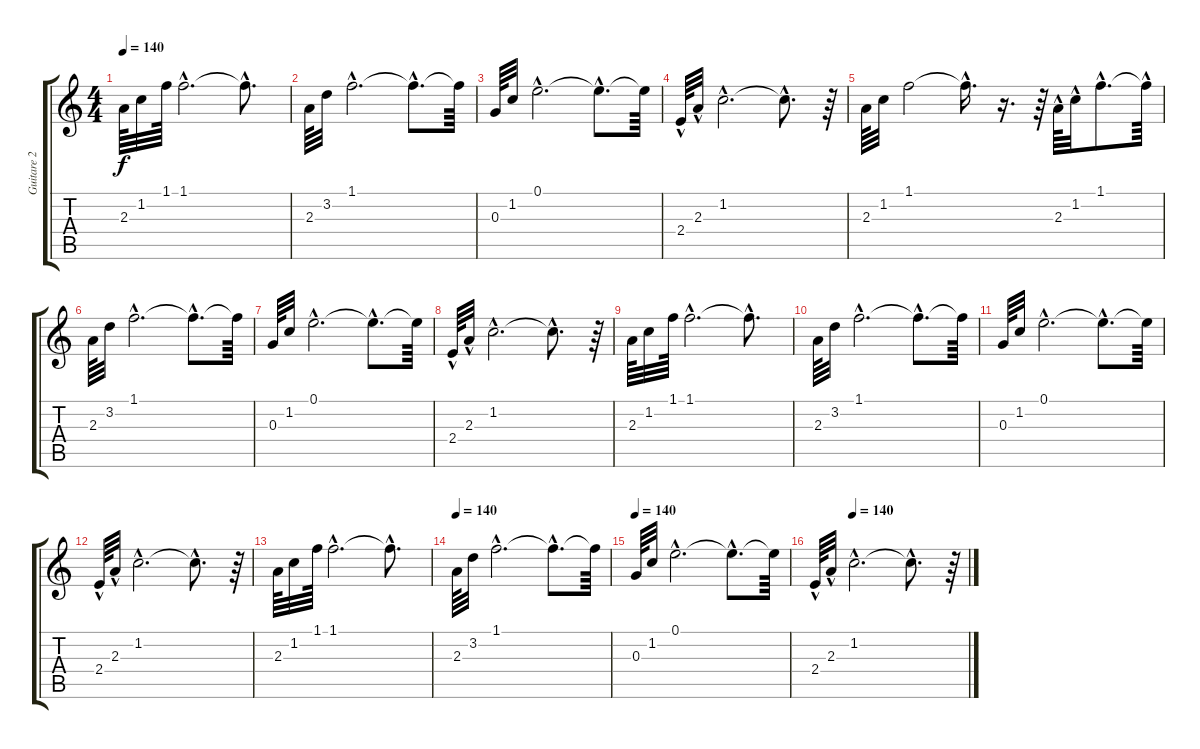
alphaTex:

\track ("Guitare 2" "Guitare 2") {instrument acousticguitarnylon}
\staff {score tabs}
\tuning (E4 B3 G3 D3 A2 E2) {hide}
\ts (4 4)
\tempo 140
\clef g2
\ks c
2.3.64{dy f} 1.2.32 1.1.64 1.1{hac}.2{d} 1.1{hac t}.8{d} |
2.3.64 3.2.32 1.1{hac}.2{d} 1.1{hac t}.8{d} 1.1{t}.64 |
0.3.64 1.2.32 0.1{hac}.2{d} 0.1{hac t}.8{d} 0.1{t}.64 |
2.4{hac}.64 2.3{hac}.32 1.2{hac}.2{d} 1.2{hac t}.8{d} r.64 |
2.3.64 1.2.32 1.1.2 1.1{hac t}.16{d} r.16{d} r.64 2.3{hac}.64 1.2{hac}.32 1.1{hac}.8{d} 1.1{hac t}.64 |
2.3.64 3.2.32 1.1{hac}.2{d} 1.1{hac t}.8{d} 1.1{t}.64 |
0.3.64 1.2.32 0.1{hac}.2{d} 0.1{hac t}.8{d} 0.1{t}.64 |
2.4{hac}.64 2.3{hac}.32 1.2{hac}.2{d} 1.2{hac t}.8{d} r.64 |
2.3.64 1.2.32 1.1.64 1.1{hac}.2{d} 1.1{hac t}.8{d} |
2.3.64 3.2.32 1.1{hac}.2{d} 1.1{hac t}.8{d} 1.1{t}.64 |
0.3.64 1.2.32 0.1{hac}.2{d} 0.1{hac t}.8{d} 0.1{t}.64 |
2.4{hac}.64 2.3{hac}.32 1.2{hac}.2{d} 1.2{hac t}.8{d} r.64 |
2.3.64 1.2.32 1.1.64 1.1{hac}.2{d} 1.1{hac t}.8{d} |
\tempo 140
2.3.64 3.2.32 1.1{hac}.2{d} 1.1{hac t}.8{d} 1.1{t}.64 |
\tempo 140
0.3.64 1.2.32 0.1{hac}.2{d} 0.1{hac t}.8{d} 0.1{t}.64 |
\tempo (140 0.25)
2.4{hac}.64 2.3{hac}.32 1.2{hac}.2{d} 1.2{hac t}.8{d} r.64
